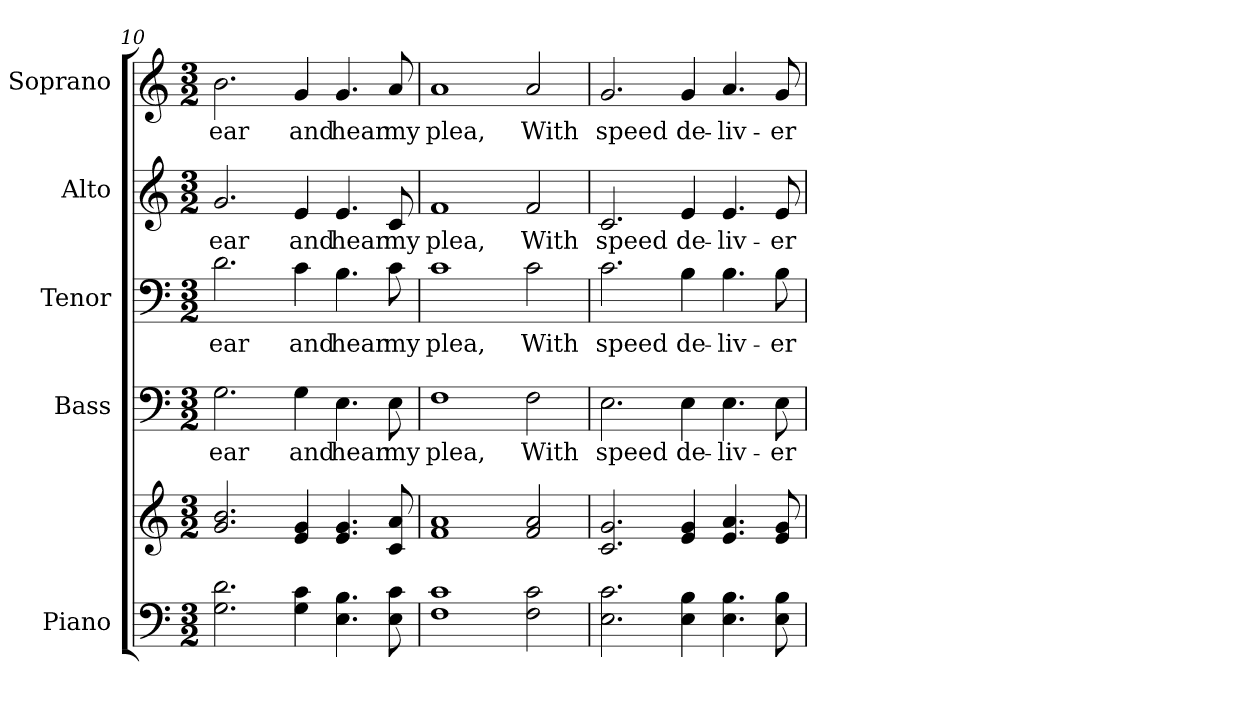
**kern	**kern	**kern	**text	**kern	**text	**kern	**text	**kern	**text
*part5	*part5	*part4	*part4	*part3	*part3	*part2	*part2	*part1	*part1
*staff6	*staff5	*staff4	*staff4	*staff3	*staff3	*staff2	*staff2	*staff1	*staff1
*I"Piano	*	*I"Bass	*	*I"Tenor	*	*I"Alto	*	*I"Soprano	*
*I'Pno.	*	*I'B.	*	*I'T.	*	*I'A.	*	*I'S.	*
!!LO:PB:g=z
*clefF4	*clefG2	*clefF4	*	*clefF4	*	*clefG2	*	*clefG2	*
*k[]	*k[]	*k[]	*	*k[]	*	*k[]	*	*k[]	*
*C:	*C:	*C:	*	*C:	*	*C:	*	*C:	*
*M3/2	*M3/2	*M3/2	*	*M3/2	*	*M3/2	*	*M3/2	*
=10	=10	=10	=10	=10	=10	=10	=10	=10	=10
!	!	!	!LO:LY:b:color=#000000	!	!	!	!	!	!
!	!	!	!	!	!LO:LY:b:color=#000000	!	!	!	!
!	!	!	!	!	!	!	!LO:LY:b:color=#000000	!	!
!	!	!	!	!	!	!	!	!	!LO:LY:b:color=#000000
2.Gi\ 2.di	2.gi/ 2.bi	2.Gi\	ear	2.di\	ear	2.gi/	ear	2.bi\	ear
!	!	!	!LO:LY:b:color=#000000	!	!	!	!	!	!
!	!	!	!	!	!LO:LY:b:color=#000000	!	!	!	!
!	!	!	!	!	!	!	!LO:LY:b:color=#000000	!	!
!	!	!	!	!	!	!	!	!	!LO:LY:b:color=#000000
4Gi\ 4ci	4ei/ 4gi	4Gi\	and	4ci\	and	4ei/	and	4gi/	and
!	!	!	!LO:LY:b:color=#000000	!	!	!	!	!	!
!	!	!	!	!	!LO:LY:b:color=#000000	!	!	!	!
!	!	!	!	!	!	!	!LO:LY:b:color=#000000	!	!
!	!	!	!	!	!	!	!	!	!LO:LY:b:color=#000000
4.Ei\ 4.Bi	4.ei/ 4.gi	4.Ei\	hear	4.Bi\	hear	4.ei/	hear	4.gi/	hear
!	!	!	!LO:LY:b:color=#000000	!	!	!	!	!	!
!	!	!	!	!	!LO:LY:b:color=#000000	!	!	!	!
!	!	!	!	!	!	!	!LO:LY:b:color=#000000	!	!
!	!	!	!	!	!	!	!	!	!LO:LY:b:color=#000000
8Ei\ 8ci	8ci/ 8ai	8Ei\	my	8ci\	my	8ci/	my	8ai/	my
=11	=11	=11	=11	=11	=11	=11	=11	=11	=11
!	!	!	!LO:LY:b:color=#000000	!	!	!	!	!	!
!	!	!	!	!	!LO:LY:b:color=#000000	!	!	!	!
!	!	!	!	!	!	!	!LO:LY:b:color=#000000	!	!
!	!	!	!	!	!	!	!	!	!LO:LY:b:color=#000000
1Fi 1ci	1fi 1ai	1Fi	plea,	1ci	plea,	1fi	plea,	1ai	plea,
!	!	!	!LO:LY:b:color=#000000	!	!	!	!	!	!
!	!	!	!	!	!LO:LY:b:color=#000000	!	!	!	!
!	!	!	!	!	!	!	!LO:LY:b:color=#000000	!	!
!	!	!	!	!	!	!	!	!	!LO:LY:b:color=#000000
2Fi\ 2ci	2fi/ 2ai	2Fi\	With	2ci\	With	2fi/	With	2ai/	With
=12	=12	=12	=12	=12	=12	=12	=12	=12	=12
!	!	!	!LO:LY:b:color=#000000	!	!	!	!	!	!
!	!	!	!	!	!LO:LY:b:color=#000000	!	!	!	!
!	!	!	!	!	!	!	!LO:LY:b:color=#000000	!	!
!	!	!	!	!	!	!	!	!	!LO:LY:b:color=#000000
2.Ei\ 2.ci	2.ci/ 2.gi	2.Ei\	speed	2.ci\	speed	2.ci/	speed	2.gi/	speed
!	!	!	!LO:LY:b:color=#000000	!	!	!	!	!	!
!	!	!	!	!	!LO:LY:b:color=#000000	!	!	!	!
!	!	!	!	!	!	!	!LO:LY:b:color=#000000	!	!
!	!	!	!	!	!	!	!	!	!LO:LY:b:color=#000000
4Ei\ 4Bi	4ei/ 4gi	4Ei\	de-	4Bi\	de-	4ei/	de-	4gi/	de-
!	!	!	!LO:LY:b:color=#000000	!	!	!	!	!	!
!	!	!	!	!	!LO:LY:b:color=#000000	!	!	!	!
!	!	!	!	!	!	!	!LO:LY:b:color=#000000	!	!
!	!	!	!	!	!	!	!	!	!LO:LY:b:color=#000000
4.Ei\ 4.Bi	4.ei/ 4.ai	4.Ei\	-liv-	4.Bi\	-liv-	4.ei/	-liv-	4.ai/	-liv-
!	!	!	!LO:LY:b:color=#000000	!	!	!	!	!	!
!	!	!	!	!	!LO:LY:b:color=#000000	!	!	!	!
!	!	!	!	!	!	!	!LO:LY:b:color=#000000	!	!
!	!	!	!	!	!	!	!	!	!LO:LY:b:color=#000000
8Ei\ 8Bi	8ei/ 8gi	8Ei\	-er	8Bi\	-er	8ei/	-er	8gi/	-er
=	=	=	=	=	=	=	=	=	=
*-	*-	*-	*-	*-	*-	*-	*-	*-	*-
